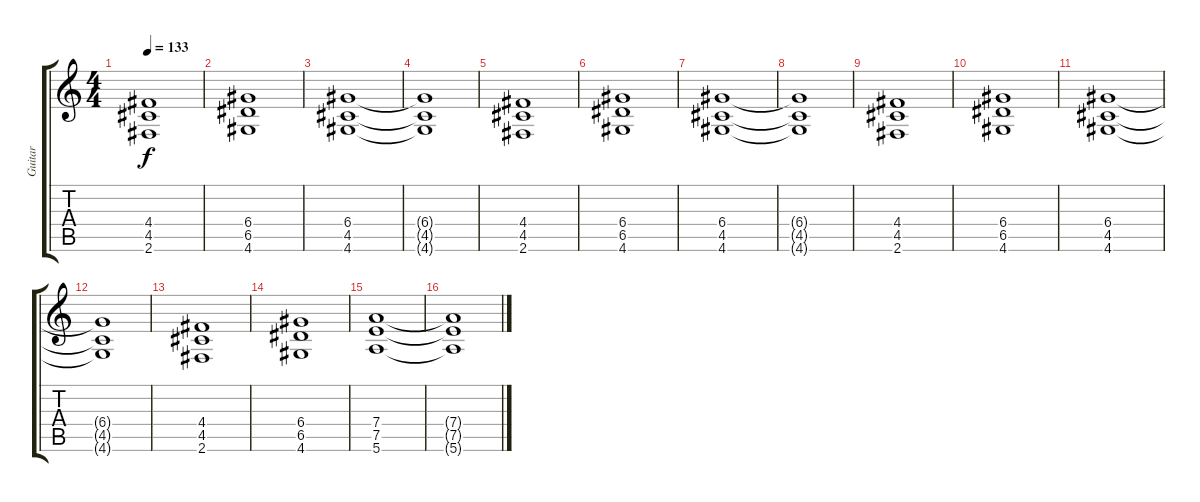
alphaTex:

\track ("Guitar" "Guitar") {instrument distortionguitar}
\staff {score tabs}
\tuning (E4 B3 G3 D3 A2 E2) {hide}
\ts (4 4)
\tempo 133
\clef g2
\ks c
(4.4 4.5 2.6).1{dy f} |
(6.4 6.5 4.6).1 |
(6.4 4.5 4.6).1 |
(6.4{t} 4.5{t} 4.6{t}).1 |
(4.4 4.5 2.6).1 |
(6.4 6.5 4.6).1 |
(6.4 4.5 4.6).1 |
(6.4{t} 4.5{t} 4.6{t}).1 |
(4.4 4.5 2.6).1 |
(6.4 6.5 4.6).1 |
(6.4 4.5 4.6).1 |
(6.4{t} 4.5{t} 4.6{t}).1 |
(4.4 4.5 2.6).1 |
(6.4 6.5 4.6).1 |
(7.4 7.5 5.6).1 |
(7.4{t} 7.5{t} 5.6{t}).1
